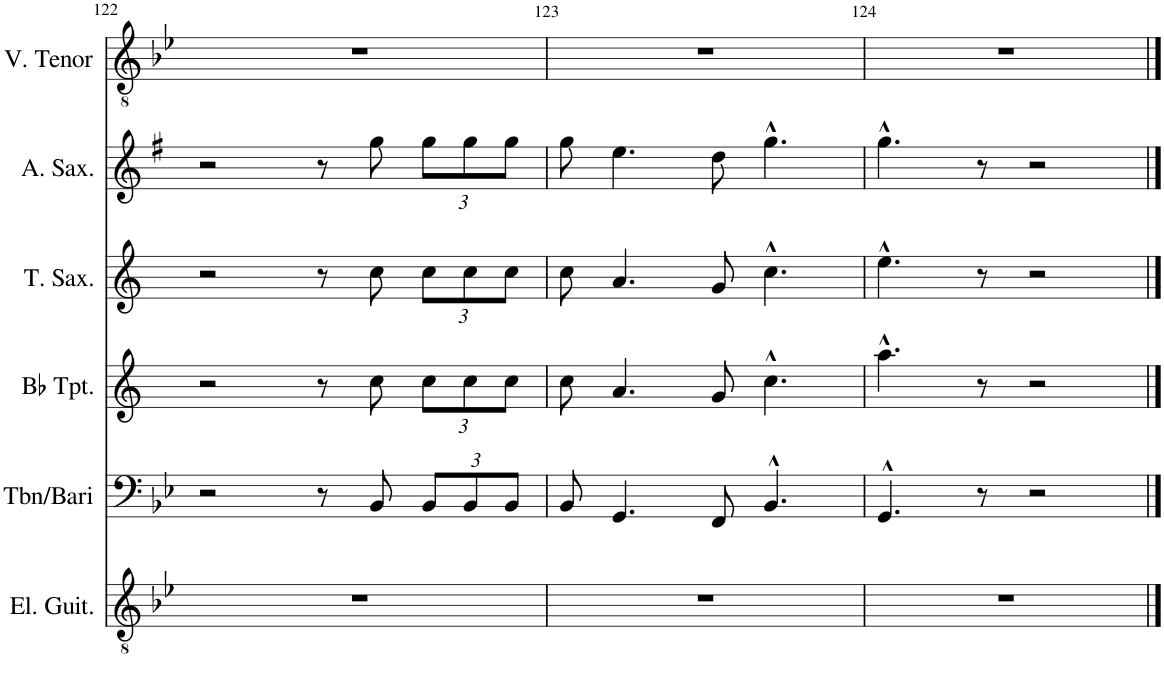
**kern	**kern	**kern	**kern	**kern	**kern
*part6	*part5	*part4	*part3	*part2	*part1
*staff6	*staff5	*staff4	*staff3	*staff2	*staff1
*I"Electric Guitar	*I"Tbn/Bari	*I"Bb Trumpet	*I"Tenor Saxophone	*I"Alto Saxophone	*I"V. Tenor
*I'El. Guit.	*I'Tbn/Bari	*I'Bb Tpt.	*I'T. Sax.	*I'A. Sax.	*I'V. Tenor
!!LO:PB:g=z
*clefGv2	*clefF4	*clefG2	*clefG2	*clefG2	*clefGv2
*	*	*Trd1c2	*Trd8c14	*Trd5c9	*
*k[b-e-]	*k[b-e-]	*k[]	*k[]	*k[f#]	*k[b-e-]
*M4/4	*M4/4	*M4/4	*M4/4	*M4/4	*M4/4
=122	=122	=122	=122	=122	=122
1r	2r	2r	2r	2r	1r
.	8r	8r	8r	8r	.
.	8BB-/	8cc\	8cc\	8gg\	.
*	*Xbrackettup	*Xbrackettup	*Xbrackettup	*Xbrackettup	*
.	12BB-/L	12cc\L	12cc\L	12gg\L	.
.	12BB-/	12cc\	12cc\	12gg\	.
.	12BB-/J	12cc\J	12cc\J	12gg\J	.
=123	=123	=123	=123	=123	=123
1r	8BB-/	8cc\	8cc\	8gg\	1r
.	4.GG/	4.a/	4.a/	4.ee\	.
.	8FF/	8g/	8g/	8dd\	.
.	4.BB-^^/	4.cc^^\	4.cc^^\	4.gg^^\	.
=124	=124	=124	=124	=124	=124
1r	4.GG^^/	4.aa^^\	4.ee^^\	4.gg^^\	1r
.	8r	8r	8r	8r	.
.	2r	2r	2r	2r	.
==	==	==	==	==	==
*-	*-	*-	*-	*-	*-
